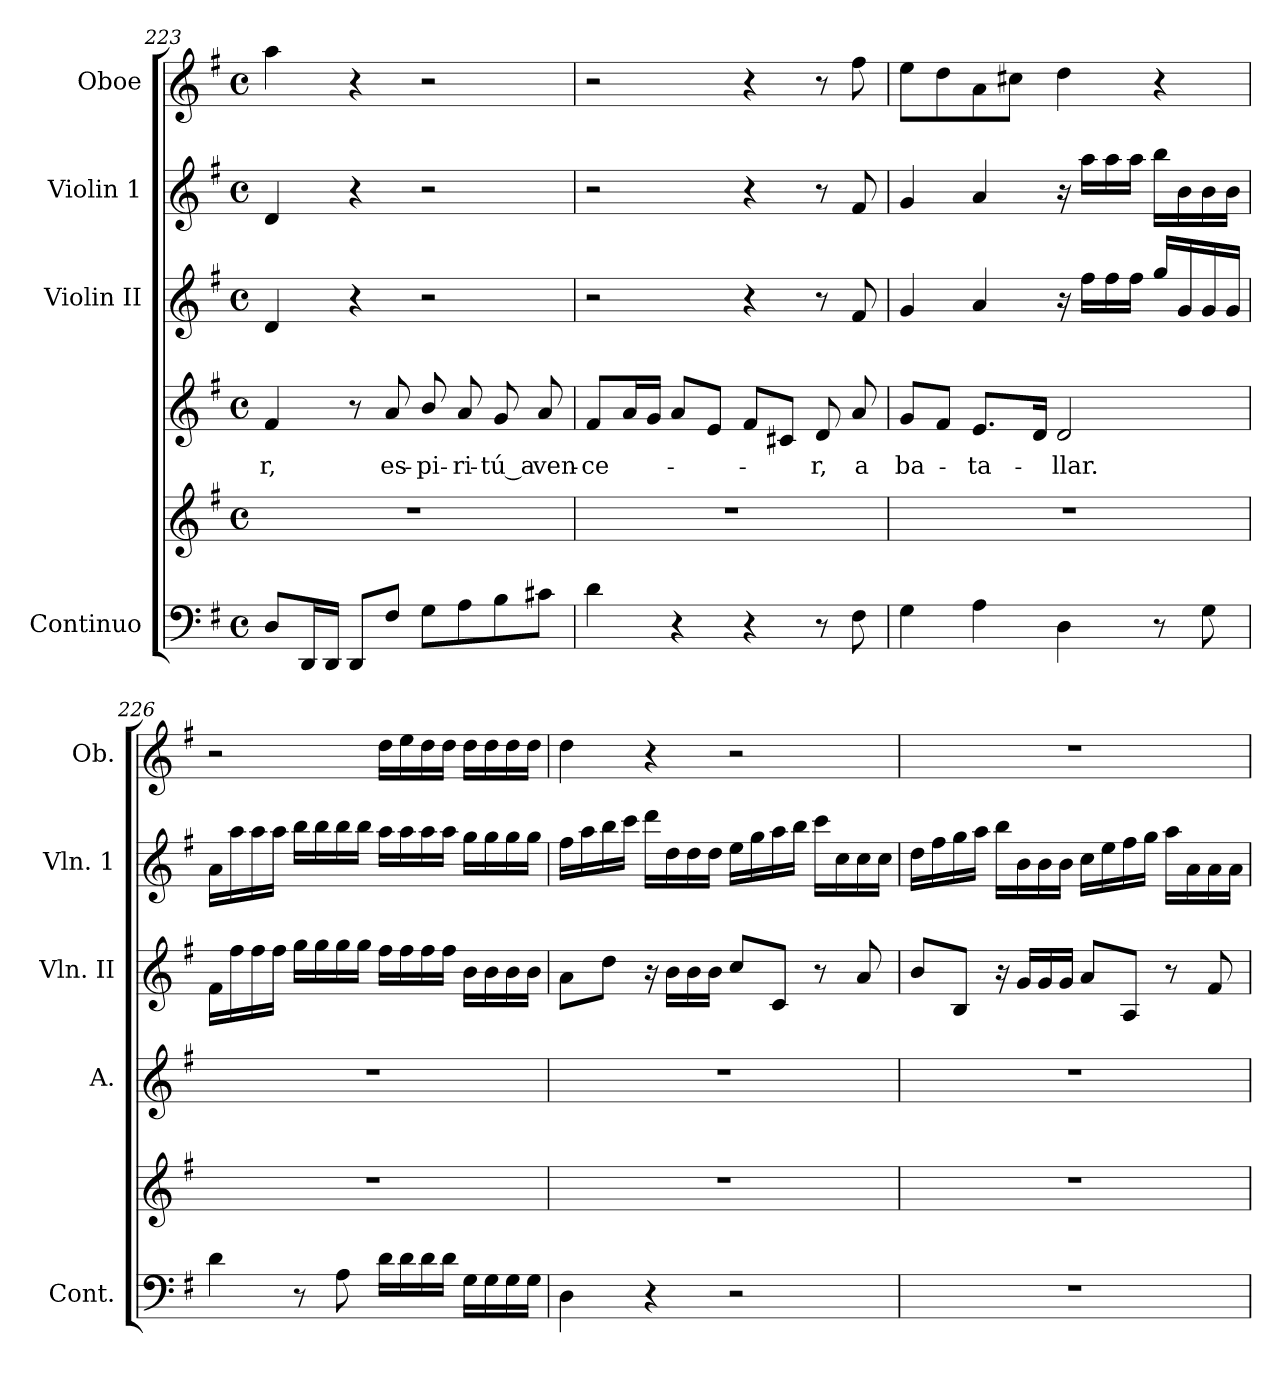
**kern	**kern	**kern	**text	**kern	**kern	**kern
*part5	*part5	*part4	*part4	*part3	*part2	*part1
*staff6	*staff5	*staff4	*staff4	*staff3	*staff2	*staff1
*I"Continuo	*	*I""Contr- alto"	*	*I"Violin II	*I"Violin 1	*I"Oboe
*I'Cont.	*	*I'A.	*	*I'Vln. II	*I'Vln. 1	*I'Ob.
*clefF4	*clefG2	*clefG2	*	*clefG2	*clefG2	*clefG2
*k[f#]	*k[f#]	*k[f#]	*	*k[f#]	*k[f#]	*k[f#]
*G:	*G:	*G:	*	*G:	*G:	*G:
*M4/4	*M4/4	*M4/4	*	*M4/4	*M4/4	*M4/4
*met(c)	*met(c)	*met(c)	*	*met(c)	*met(c)	*met(c)
=223	=223	=223	=223	=223	=223	=223
!	!	!	!LO:LY:b:color=#000000	!	!	!
8Di/L	1r	4f#i/	-r,	4di/	4di/	4aai\
16DDi/L	.	.	.	.	.	.
16DDi/JJ	.	.	.	.	.	.
8DDi/L	.	8r	.	4r	4r	4r
!	!	!	!LO:LY:b:color=#000000	!	!	!
8F#i/J	.	8ai/	es-	.	.	.
!	!	!	!LO:LY:b:color=#000000	!	!	!
8Gi\L	.	8bi/	-pi-	2r	2r	2r
!	!	!	!LO:LY:b:color=#000000	!	!	!
8Ai\	.	8ai/	-ri-	.	.	.
!	!	!	!LO:LY:b:color=#000000	!	!	!
8Bi\	.	8gi/	-tú_a	.	.	.
!	!	!	!LO:LY:b:color=#000000	!	!	!
8c#Xi\J	.	8ai/	ven-	.	.	.
!!LO:LB:g=z
=224	=224	=224	=224	=224	=224	=224
!	!	!	!LO:LY:b:color=#000000	!	!	!
4di\	1r	8f#i/L	-ce-	2r	2r	2r
.	.	16ai/L	.	.	.	.
.	.	16gi/JJ	.	.	.	.
4r	.	8ai/L	.	.	.	.
.	.	8ei/J	.	.	.	.
4r	.	8f#i/L	.	4r	4r	4r
.	.	8c#Xi/J	.	.	.	.
!	!	!	!LO:LY:b:color=#000000	!	!	!
8r	.	8di/	-r,	8r	8r	8r
!	!	!	!LO:LY:b:color=#000000	!	!	!
8F#i\	.	8ai/	a	8f#i/	8f#i/	8ff#i\
=225	=225	=225	=225	=225	=225	=225
!	!	!	!LO:LY:b:color=#000000	!	!	!
4Gi\	1r	8gi/L	ba-	4gi/	4gi/	8eei\L
.	.	8f#i/J	.	.	.	8ddi\
!	!	!	!LO:LY:b:color=#000000	!	!	!
4Ai\	.	8.ei/L	-ta-	4ai/	4ai/	8ai\
.	.	.	.	.	.	8cc#Xi\J
.	.	16di/Jk	.	.	.	.
!	!	!	!LO:LY:b:color=#000000	!	!	!
4Di\	.	2di/	-llar.	16r	16r	4ddi\
.	.	.	.	16ff#i\LL	16aai\LL	.
.	.	.	.	16ff#i\	16aai\	.
.	.	.	.	16ff#i\JJ	16aai\JJ	.
8r	.	.	.	16ggi/LL	16bbi\LL	4r
.	.	.	.	16gi/	16bi\	.
8Gi\	.	.	.	16gi/	16bi\	.
.	.	.	.	16gi/JJ	16bi\JJ	.
=226	=226	=226	=226	=226	=226	=226
4di\	1r	1r	.	16f#i\LL	16ai\LL	2r
.	.	.	.	16ff#i\	16aai\	.
.	.	.	.	16ff#i\	16aai\	.
.	.	.	.	16ff#i\JJ	16aai\JJ	.
8r	.	.	.	16ggi\LL	16bbi\LL	.
.	.	.	.	16ggi\	16bbi\	.
8Ai\	.	.	.	16ggi\	16bbi\	.
.	.	.	.	16ggi\JJ	16bbi\JJ	.
16di\LL	.	.	.	16ff#i\LL	16aai\LL	16ddi\LL
16di\	.	.	.	16ff#i\	16aai\	16eei\
16di\	.	.	.	16ff#i\	16aai\	16ddi\
16di\JJ	.	.	.	16ff#i\JJ	16aai\JJ	16ddi\JJ
16Gi\LL	.	.	.	16bi\LL	16ggi\LL	16ddi\LL
16Gi\	.	.	.	16bi\	16ggi\	16ddi\
16Gi\	.	.	.	16bi\	16ggi\	16ddi\
16Gi\JJ	.	.	.	16bi\JJ	16ggi\JJ	16ddi\JJ
!!LO:PB:g=z
=227	=227	=227	=227	=227	=227	=227
4Di\	1r	1r	.	8ai\L	16ff#i\LL	4ddi\
.	.	.	.	.	16aai\	.
.	.	.	.	8ddi\J	16bbi\	.
.	.	.	.	.	16ccci\JJ	.
4r	.	.	.	16r	16dddi\LL	4r
.	.	.	.	16bi\LL	16ddi\	.
.	.	.	.	16bi\	16ddi\	.
.	.	.	.	16bi\JJ	16ddi\JJ	.
2r	.	.	.	8cci/L	16eei\LL	2r
.	.	.	.	.	16ggi\	.
.	.	.	.	8ci/J	16aai\	.
.	.	.	.	.	16bbi\JJ	.
.	.	.	.	8r	16ccci\LL	.
.	.	.	.	.	16cci\	.
.	.	.	.	8ai/	16cci\	.
.	.	.	.	.	16cci\JJ	.
=228	=228	=228	=228	=228	=228	=228
1r	1r	1r	.	8bi/L	16ddi\LL	1r
.	.	.	.	.	16ff#i\	.
.	.	.	.	8Bi/J	16ggi\	.
.	.	.	.	.	16aai\JJ	.
.	.	.	.	16r	16bbi\LL	.
.	.	.	.	16gi/LL	16bi\	.
.	.	.	.	16gi/	16bi\	.
.	.	.	.	16gi/JJ	16bi\JJ	.
.	.	.	.	8ai/L	16cci\LL	.
.	.	.	.	.	16eei\	.
.	.	.	.	8Ai/J	16ff#i\	.
.	.	.	.	.	16ggi\JJ	.
.	.	.	.	8r	16aai\LL	.
.	.	.	.	.	16ai\	.
.	.	.	.	8f#i/	16ai\	.
.	.	.	.	.	16ai\JJ	.
=	=	=	=	=	=	=
*-	*-	*-	*-	*-	*-	*-
